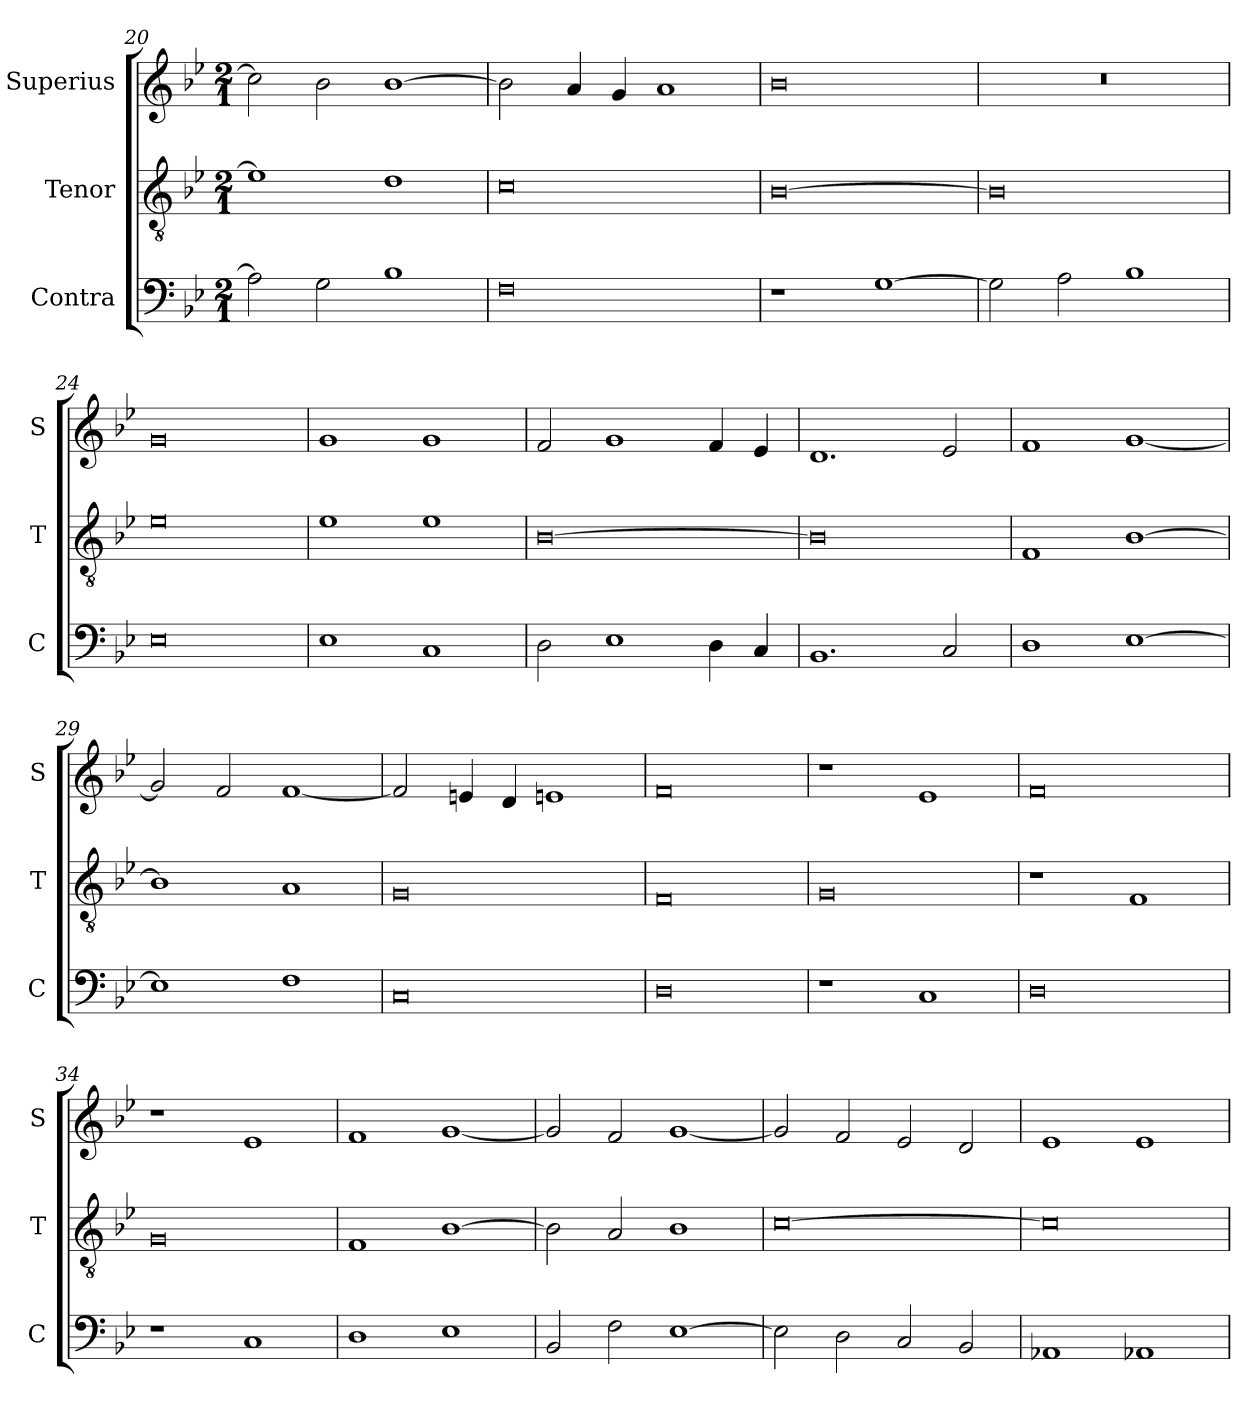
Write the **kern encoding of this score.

**kern	**kern	**kern
*part3	*part2	*part1
*staff3	*staff2	*staff1
*I"Contra	*I"Tenor	*I"Superius
*I'C	*I'T	*I'S
*clefF4	*clefGv2	*clefG2
*k[b-e-]	*k[b-e-]	*k[b-e-]
*M2/1	*M2/1	*M2/1
=20	=20	=20
2A-\]	1e-]	2cc\]
2G\	.	2b-\
1B-	1d	[1b-
=21	=21	=21
0F	0c	2b-\]
.	.	4a/
.	.	4g/
.	.	1a
=22	=22	=22
1r	[0B-	0b-
[1G	.	.
=23	=23	=23
2G\]	0B-]	0r
2A\	.	.
1B-	.	.
=24	=24	=24
0E-	0e-	0g
=25	=25	=25
1E-	1e-	1g
1C	1e-	1g
=26	=26	=26
2D\	[0B-	2f/
1E-	.	1g
4D\	.	4f/
4C/	.	4e-/
=27	=27	=27
1.BB-	0B-]	1.d
2C/	.	2e-/
=28	=28	=28
1D	1F	1f
[1E-	[1B-	[1g
=29	=29	=29
1E-]	1B-]	2g/]
.	.	2f/
1F	1A	[1f
=30	=30	=30
0C	0G	2f/]
.	.	4en/
.	.	4d/
.	.	1en
=31	=31	=31
0D	0F	0f
=32	=32	=32
1r	0G	1r
1C	.	1e-
=33	=33	=33
0D	1r	0f
.	1F	.
=34	=34	=34
1r	0G	1r
1C	.	1e-
=35	=35	=35
1D	1F	1f
1E-	[1B-	[1g
=36	=36	=36
2BB-/	2B-\]	2g/]
2F\	2A/	2f/
[1E-	1B-	[1g
=37	=37	=37
2E-\]	[0c	2g/]
2D\	.	2f/
2C/	.	2e-/
2BB-/	.	2d/
=38	=38	=38
1AA-X	0c]	1e-
1AA-X	.	1e-
=	=	=
*-	*-	*-
